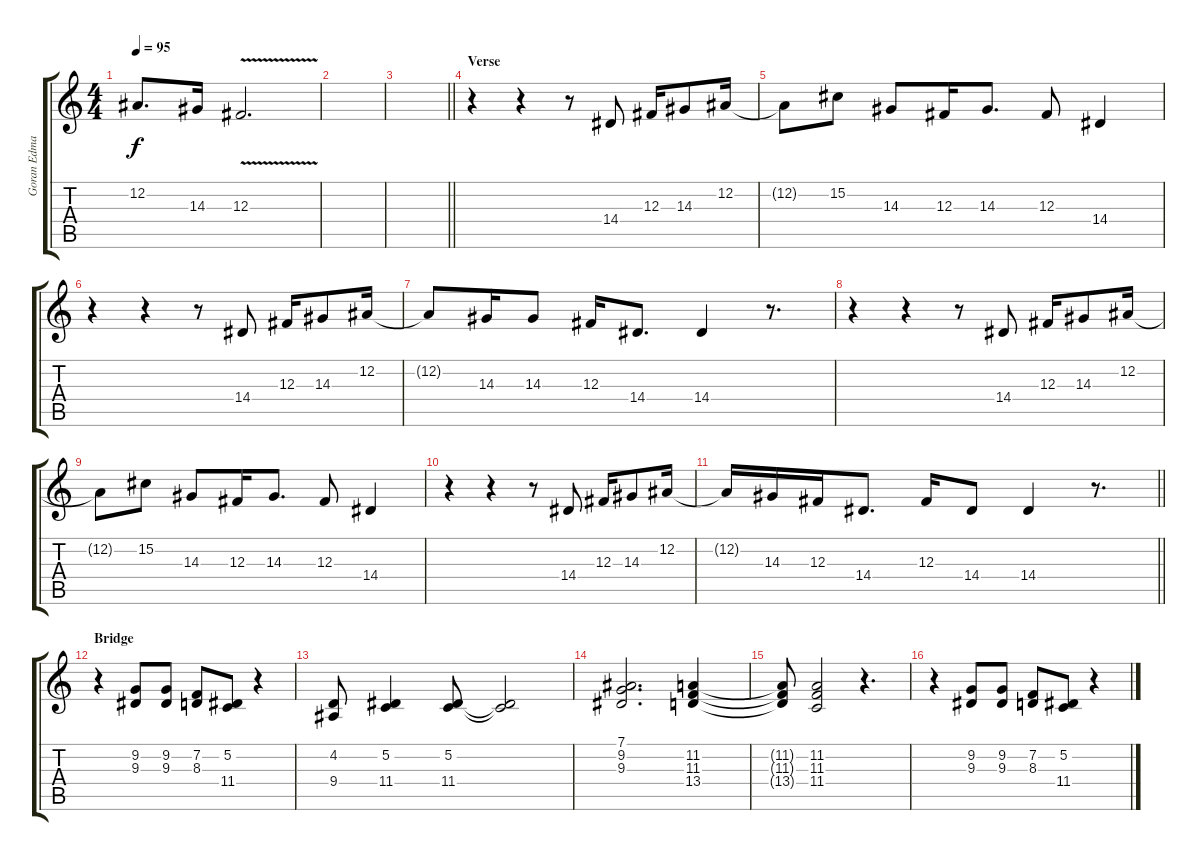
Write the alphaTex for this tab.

\track ("Goran Edman" "Goran Edma") {instrument lead2sawtooth}
\staff {score tabs}
\tuning (Eb4 Bb3 Gb3 Db3 Ab2 Eb2) {hide}
\ts (4 4)
\tempo 95
\clef g2
\ks c
12.2.8{d dy f} 14.3.16 12.3{v}.2{d} |
|
\barLineRight lightlight
|
\section ("" "Verse")
r.4 r.4 r.8 14.4.8 12.3.16 14.3.8 12.2.16 |
12.2{t}.8 15.2.8 14.3.8 12.3.16 14.3.8{d} 12.3.8 14.4.4 |
r.4 r.4 r.8 14.4.8 12.3.16 14.3.8 12.2.16 |
12.2{t}.8 14.3.16 14.3.8 12.3.16 14.4.8{d} 14.4.4 r.8{d} |
r.4 r.4 r.8 14.4.8 12.3.16 14.3.8 12.2.16 |
12.2{t}.8 15.2.8 14.3.8 12.3.16 14.3.8{d} 12.3.8 14.4.4 |
r.4 r.4 r.8 14.4.8 12.3.16 14.3.8 12.2.16 |
\barLineRight lightlight
12.2{t}.16 14.3.16 12.3.16 14.4.8{d} 12.3.16 14.4.8 14.4.4 r.8{d} |
\section ("" "Bridge")
r.4 (9.2 9.3).8 (9.2 9.3).8 (7.2 8.3).8 (5.2 11.4).8 r.4 |
(4.2 9.4).8 (5.2 11.4).4 (5.2 11.4).8 (5.2{t} 11.4{t}).2 |
(7.1 9.2 9.3).2{d} (11.2 11.3 13.4).4 |
(11.2{t} 11.3{t} 13.4{t}).8 (11.2 11.3 11.4).2 r.4{d} |
r.4 (9.2 9.3).8 (9.2 9.3).8 (7.2 8.3).8 (5.2 11.4).8 r.4
